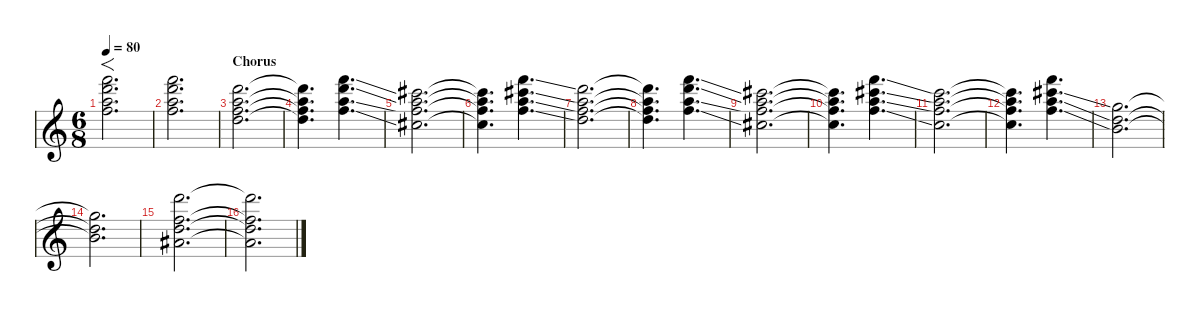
\defaultSystemsLayout 4
\hideDynamics
\bracketExtendMode nobrackets
\singleTrackTrackNamePolicy hidden
\multiTrackTrackNamePolicy hidden
\firstSystemTrackNameMode fullname
\firstSystemTrackNameOrientation horizontal
\otherSystemsTrackNameOrientation horizontal
\track ("Per Wiberg" "dist.guit.") {instrument distortionguitar}
\staff {score}
\tuning (E4 A3 F3 D3 A2 D2)
\ts (6 8)
\tempo 80
\clef g2
\ks c
(13.1 17.2 16.3 15.4).2{f d dy fff beam Down} |
(13.1 17.2 16.3 15.4).2{d beam Down} |
\section ("" "Chorus")
(10.1 12.2 12.3 12.4).2{d dy f beam Down} |
(10.1{t} 12.2{t} 12.4{t} 12.3{t}).4{d beam Down} (13.1{ss} 17.2{ss} 16.3{ss} 15.4{ss}).4{d beam Down} |
(9.1{acc #} 12.2 12.3 11.4{acc #}).2{d beam Down} |
(9.1{t acc #} 12.2{t} 12.3{t} 11.4{t acc #}).4{d beam Down} (13.1{ss} 16.2{ss acc #} 16.3{ss} 15.4{ss}).4{d beam Down} |
(10.1 12.2 12.3 12.4).2{d beam Down} |
(10.1{t} 12.2{t} 12.3{t} 12.4{t}).4{d beam Down} (13.1{ss} 17.2{ss} 16.3{ss} 15.4{ss}).4{d beam Down} |
(9.1{acc #} 12.2 12.3 11.4{acc #}).2{d beam Down} |
(9.1{t acc #} 12.2{t} 12.3{t} 11.4{t acc #}).4{d beam Down} (13.1{ss} 16.2{ss acc #} 16.3{ss} 15.4{ss}).4{d beam Down} |
(8.1 12.2 12.3 10.4).2{d beam Down} |
(8.1{t} 12.2{t} 12.3{t} 10.4{t}).4{d beam Down} (13.1 16.2{ss acc #} 16.3{ss} 15.4{ss}).4{d beam Down} |
(10.2 9.3 9.4).2{d beam Down} |
(10.2{t} 9.3{t} 9.4{t}).2{d beam Down} |
(10.1 8.2 9.3 8.4{acc #}).2{d beam Down} |
(10.1{t} 8.2{t} 9.3{t} 8.4{t acc #}).2{d beam Down}
